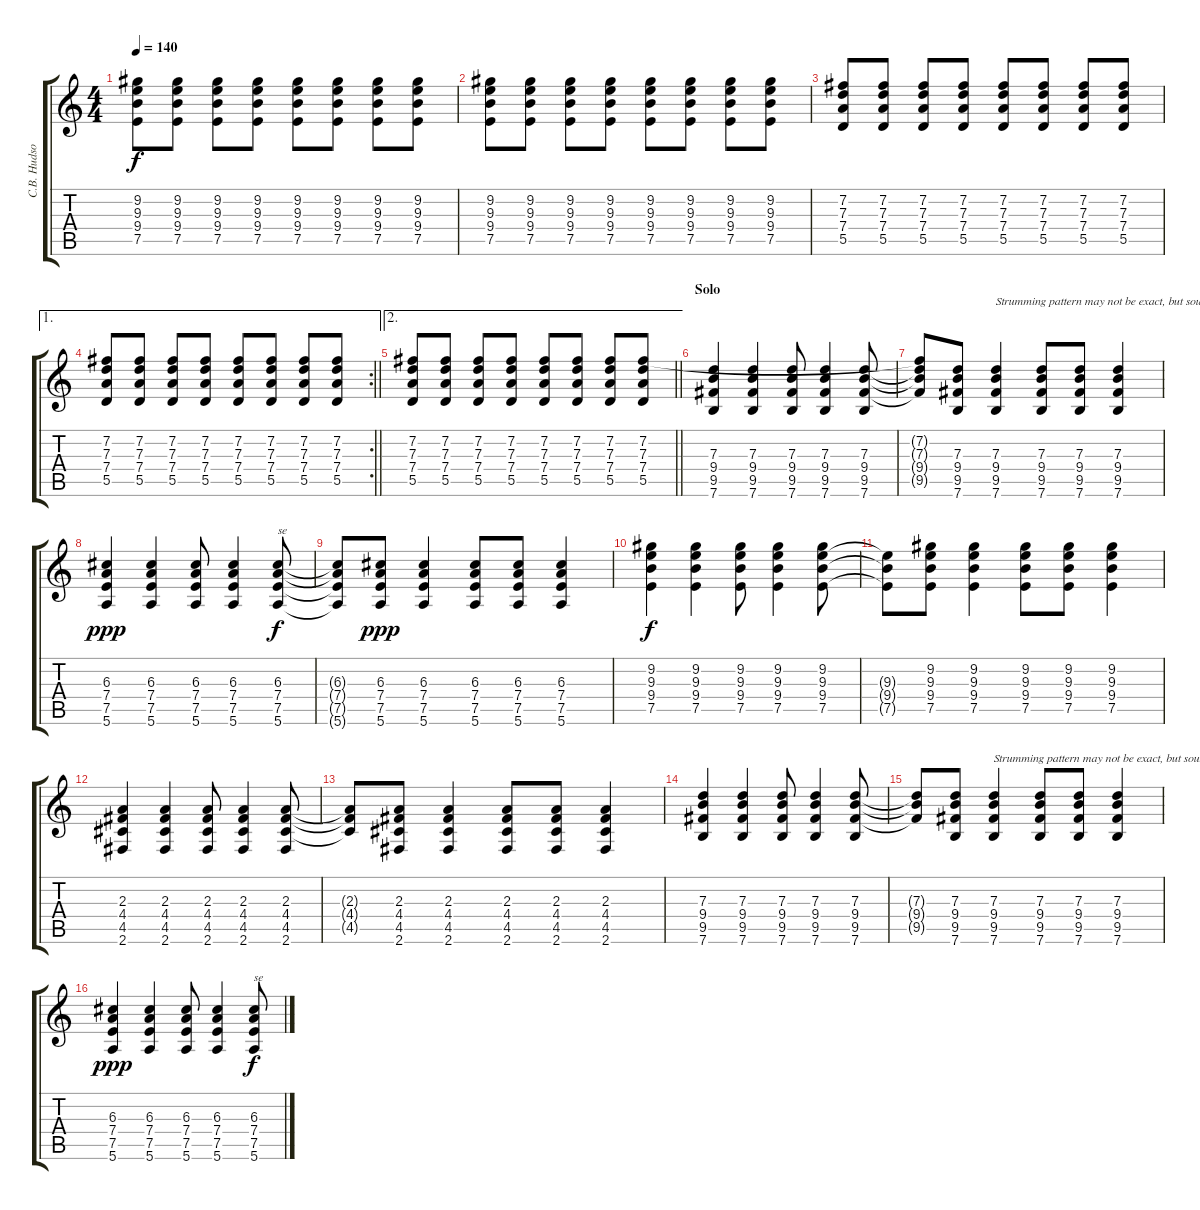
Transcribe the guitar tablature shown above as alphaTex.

\track ("C.B. Hudson" "C.B. Hudso") {instrument overdrivenguitar}
\staff {score tabs}
\tuning (E4 B3 G3 D3 A2 E2) {hide}
\ts (4 4)
\tempo 140
\clef g2
\ks c
(9.2 9.3 9.4 7.5).8{dy f} (9.2 9.3 9.4 7.5).8 (9.2 9.3 9.4 7.5).8 (9.2 9.3 9.4 7.5).8 (9.2 9.3 9.4 7.5).8 (9.2 9.3 9.4 7.5).8 (9.2 9.3 9.4 7.5).8 (9.2 9.3 9.4 7.5).8 |
(9.2 9.3 9.4 7.5).8 (9.2 9.3 9.4 7.5).8 (9.2 9.3 9.4 7.5).8 (9.2 9.3 9.4 7.5).8 (9.2 9.3 9.4 7.5).8 (9.2 9.3 9.4 7.5).8 (9.2 9.3 9.4 7.5).8 (9.2 9.3 9.4 7.5).8 |
(7.2 7.3 7.4 5.5).8 (7.2 7.3 7.4 5.5).8 (7.2 7.3 7.4 5.5).8 (7.2 7.3 7.4 5.5).8 (7.2 7.3 7.4 5.5).8 (7.2 7.3 7.4 5.5).8 (7.2 7.3 7.4 5.5).8 (7.2 7.3 7.4 5.5).8 |
\ae 1
\rc 2
\barLineRight lightlight
(7.2 7.3 7.4 5.5).8 (7.2 7.3 7.4 5.5).8 (7.2 7.3 7.4 5.5).8 (7.2 7.3 7.4 5.5).8 (7.2 7.3 7.4 5.5).8 (7.2 7.3 7.4 5.5).8 (7.2 7.3 7.4 5.5).8 (7.2 7.3 7.4 5.5).8 |
\ae 2
\barLineRight lightlight
(7.2 7.3 7.4 5.5).8 (7.2 7.3 7.4 5.5).8 (7.2 7.3 7.4 5.5).8 (7.2 7.3 7.4 5.5).8 (7.2 7.3 7.4 5.5).8 (7.2 7.3 7.4 5.5).8 (7.2 7.3 7.4 5.5).8 (7.2 7.3 7.4 5.5).8 |
\section ("" "Solo")
(7.3 9.4 9.5 7.6).4{volume 9 instrument electricguitarjazz} (7.3 9.4 9.5 7.6).4 (7.3 9.4 9.5 7.6).8 (7.3 9.4 9.5 7.6).4 (7.3 9.4 9.5 7.6).8 |
(7.2{t} 7.3{t} 9.4{t} 9.5{t}).8 (7.3 9.4 9.5 7.6).8 (7.3 9.4 9.5 7.6).4{txt "Strumming pattern may not be exact, but sounds clo"} (7.3 9.4 9.5 7.6).8 (7.3 9.4 9.5 7.6).8 (7.3 9.4 9.5 7.6).4 |
(6.3 7.4 7.5 5.6).4{dy ppp} (6.3 7.4 7.5 5.6).4 (6.3 7.4 7.5 5.6).8 (6.3 7.4 7.5 5.6).4 (6.3 7.4 7.5 5.6).8{txt "se" dy f} |
(6.3{t} 7.4{t} 7.5{t} 5.6{t}).8 (6.3 7.4 7.5 5.6).8{dy ppp} (6.3 7.4 7.5 5.6).4 (6.3 7.4 7.5 5.6).8 (6.3 7.4 7.5 5.6).8 (6.3 7.4 7.5 5.6).4 |
(9.2 9.3 9.4 7.5).4{dy f} (9.2 9.3 9.4 7.5).4 (9.2 9.3 9.4 7.5).8 (9.2 9.3 9.4 7.5).4 (9.2 9.3 9.4 7.5).8 |
(9.3{t} 9.4{t} 7.5{t}).8 (9.2 9.3 9.4 7.5).8 (9.2 9.3 9.4 7.5).4 (9.2 9.3 9.4 7.5).8 (9.2 9.3 9.4 7.5).8 (9.2 9.3 9.4 7.5).4 |
(2.3 4.4 4.5 2.6).4 (2.3 4.4 4.5 2.6).4 (2.3 4.4 4.5 2.6).8 (2.3 4.4 4.5 2.6).4 (2.3 4.4 4.5 2.6).8 |
(2.3{t} 4.4{t} 4.5{t}).8 (2.3 4.4 4.5 2.6).8 (2.3 4.4 4.5 2.6).4 (2.3 4.4 4.5 2.6).8 (2.3 4.4 4.5 2.6).8 (2.3 4.4 4.5 2.6).4 |
(7.3 9.4 9.5 7.6).4{volume 9 instrument electricguitarjazz} (7.3 9.4 9.5 7.6).4 (7.3 9.4 9.5 7.6).8 (7.3 9.4 9.5 7.6).4 (7.3 9.4 9.5 7.6).8 |
(7.3{t} 9.4{t} 9.5{t}).8 (7.3 9.4 9.5 7.6).8 (7.3 9.4 9.5 7.6).4{txt "Strumming pattern may not be exact, but sounds clo"} (7.3 9.4 9.5 7.6).8 (7.3 9.4 9.5 7.6).8 (7.3 9.4 9.5 7.6).4 |
(6.3 7.4 7.5 5.6).4{dy ppp} (6.3 7.4 7.5 5.6).4 (6.3 7.4 7.5 5.6).8 (6.3 7.4 7.5 5.6).4 (6.3 7.4 7.5 5.6).8{txt "se" dy f}
